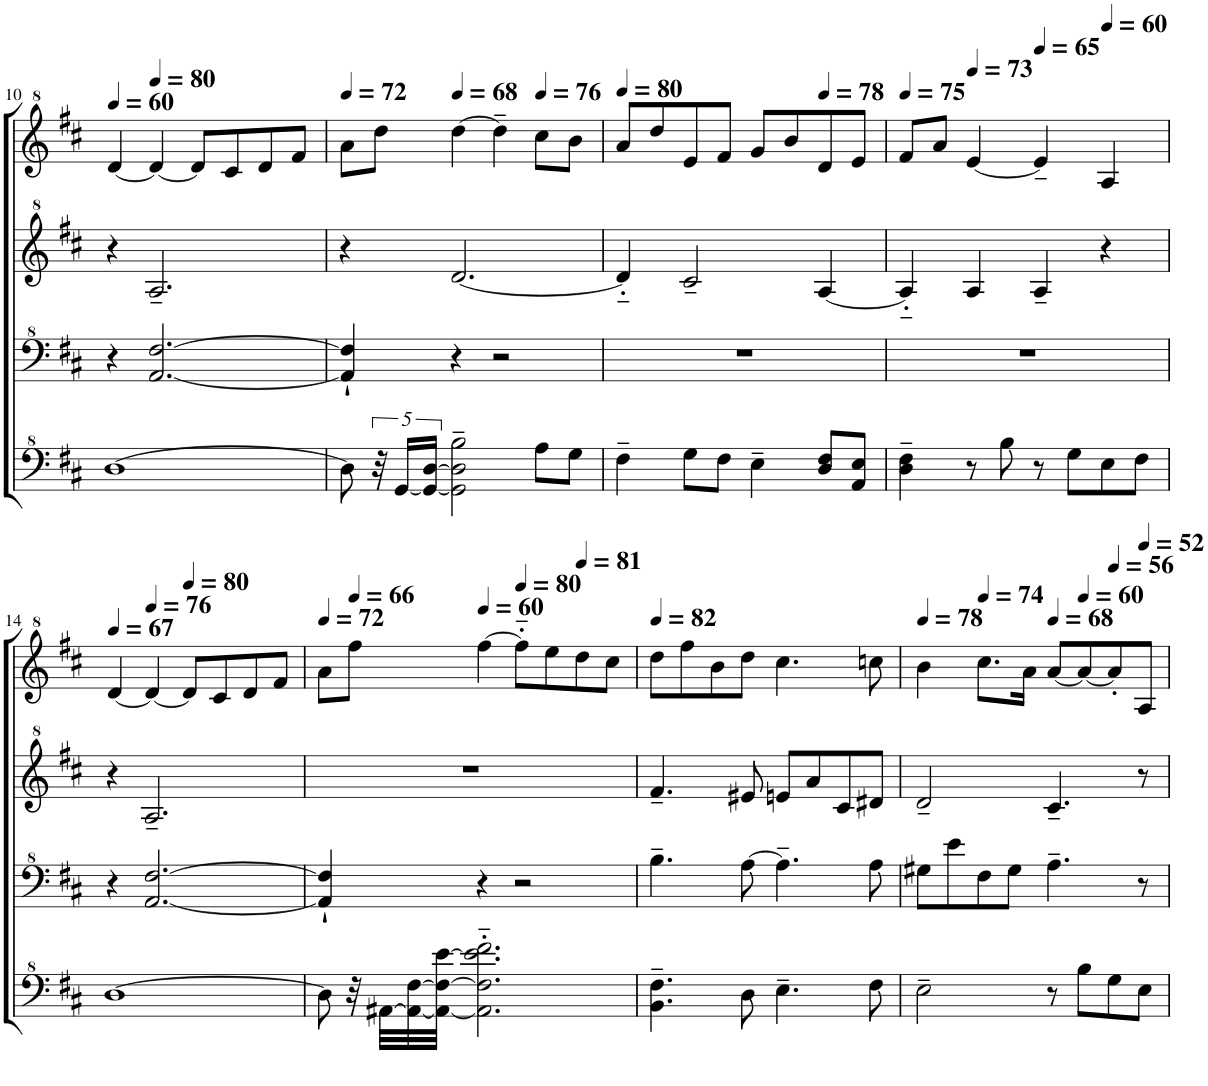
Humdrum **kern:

**kern	**kern	**kern	**kern
*part1	*part1	*part1	*part1
*staff4	*staff3	*staff2	*staff1
*I"Model III	*	*	*
!!LO:PB:g=z
*clefF^4	*clefF^4	*clefG^2	*clefG^2
*k[f#c#]	*k[f#c#]	*k[f#c#]	*k[f#c#]
*M4/4	*M4/4	*M4/4	*M4/4
*MM60	*MM60	*MM60	*MM60
=10	=10	=10	=10
[1d	4r	4r	[4dd/
*	*	*	*MM80
.	[2.A/ [2.f#/	2.a~/	4dd/_
.	.	.	8dd/L]
.	.	.	8cc#/
.	.	.	8dd/
.	.	.	8ff#/J
=11	=11	=11	=11
*	*	*	*MM72
8d\]	4A/]` 4f#/]`	4r	8aa\L
40r	.	.	8ddd\J
[20G/LL	.	.	.
20G/_ [20d/JJ	.	.	.
*	*	*	*MM68
2G\]~ 2d\]~ 2b\~	4r	[2.dd/	[4ddd\
.	2r	.	4ddd~\]
*	*	*	*MM76
8a\L	.	.	8ccc#\L
8g\J	.	.	8bb\J
=12	=12	=12	=12
*	*	*	*MM80
4f#~\	1r	4dd'~/]	8aa/L
.	.	.	8ddd/
8g\L	.	2cc#~/	8ee/
8f#\J	.	.	8ff#/J
4e~\	.	.	8gg/L
.	.	.	8bb/
*	*	*	*MM78
8d/ 8f#/L	.	[4a/	8dd/
8A/ 8e/J	.	.	8ee/J
=13	=13	=13	=13
*	*	*	*MM75
4d\~ 4f#\~	1r	4a'~/]	8ff#/L
.	.	.	8aa/J
*	*	*	*MM73
8r	.	4a/	[4ee/
8b\	.	.	.
*	*	*	*MM65
8r	.	4a~/	4ee~/]
8g\L	.	.	.
*	*	*	*MM60
8e\	.	4r	4a/
8f#\J	.	.	.
!!LO:LB:g=z
=14	=14	=14	=14
*	*	*	*MM67
[1d	4r	4r	[4dd/
*	*	*	*MM76
.	[2.A/ [2.f#/	2.a~/	4dd/_
*	*	*	*MM80
.	.	.	8dd/L]
.	.	.	8cc#/
.	.	.	8dd/
.	.	.	8ff#/J
=15	=15	=15	=15
*	*	*	*MM72
8d\]	4A/]` 4f#/]`	1r	8aa\L
*	*	*	*MM66
32r	.	.	8fff#\J
[32A#X\LLL	.	.	.
32A#\_ [32f#\	.	.	.
32A#\_ 32f#\_ [32ee\JJJ	.	.	.
*	*	*	*MM60
2.A#\]'~ 2.f#\]'~ 2.ee\]'~ 2.ff#\'~	4r	.	[4fff#\
*	*	*	*MM80
.	2r	.	8fff#'~\L]
.	.	.	8eee\
*	*	*	*MM81
.	.	.	8ddd\
.	.	.	8ccc#\J
=16	=16	=16	=16
*	*	*	*MM82
4.B\~ 4.f#\~	4.b~\	4.ff#~/	8ddd\L
.	.	.	8fff#\
.	.	.	8bb\
8d\	[8a\	8ee#X/	8ddd\J
4.e~\	4.a~\]	8een/L	4.ccc#\
.	.	8aa/	.
.	.	8cc#/	.
8f#\	8a\	8dd#X/J	8cccn\
=17	=17	=17	=17
*	*	*	*MM78
2e~\	8g#X\L	2dd~/	4bb\
.	8ee\	.	.
*	*	*	*MM74
.	8f#\	.	8.ccc#\L
.	8g#\J	.	.
.	.	.	16aa\Jk
*	*	*	*MM68
8r	4.a~\	4.cc#~/	[8aa/L
*	*	*	*MM60
8b\L	.	.	8aa/_
*	*	*	*MM56
8g\	.	.	8aa'/]
*	*	*	*MM52
8e\J	8r	8r	8a/J
=	=	=	=
*-	*-	*-	*-
